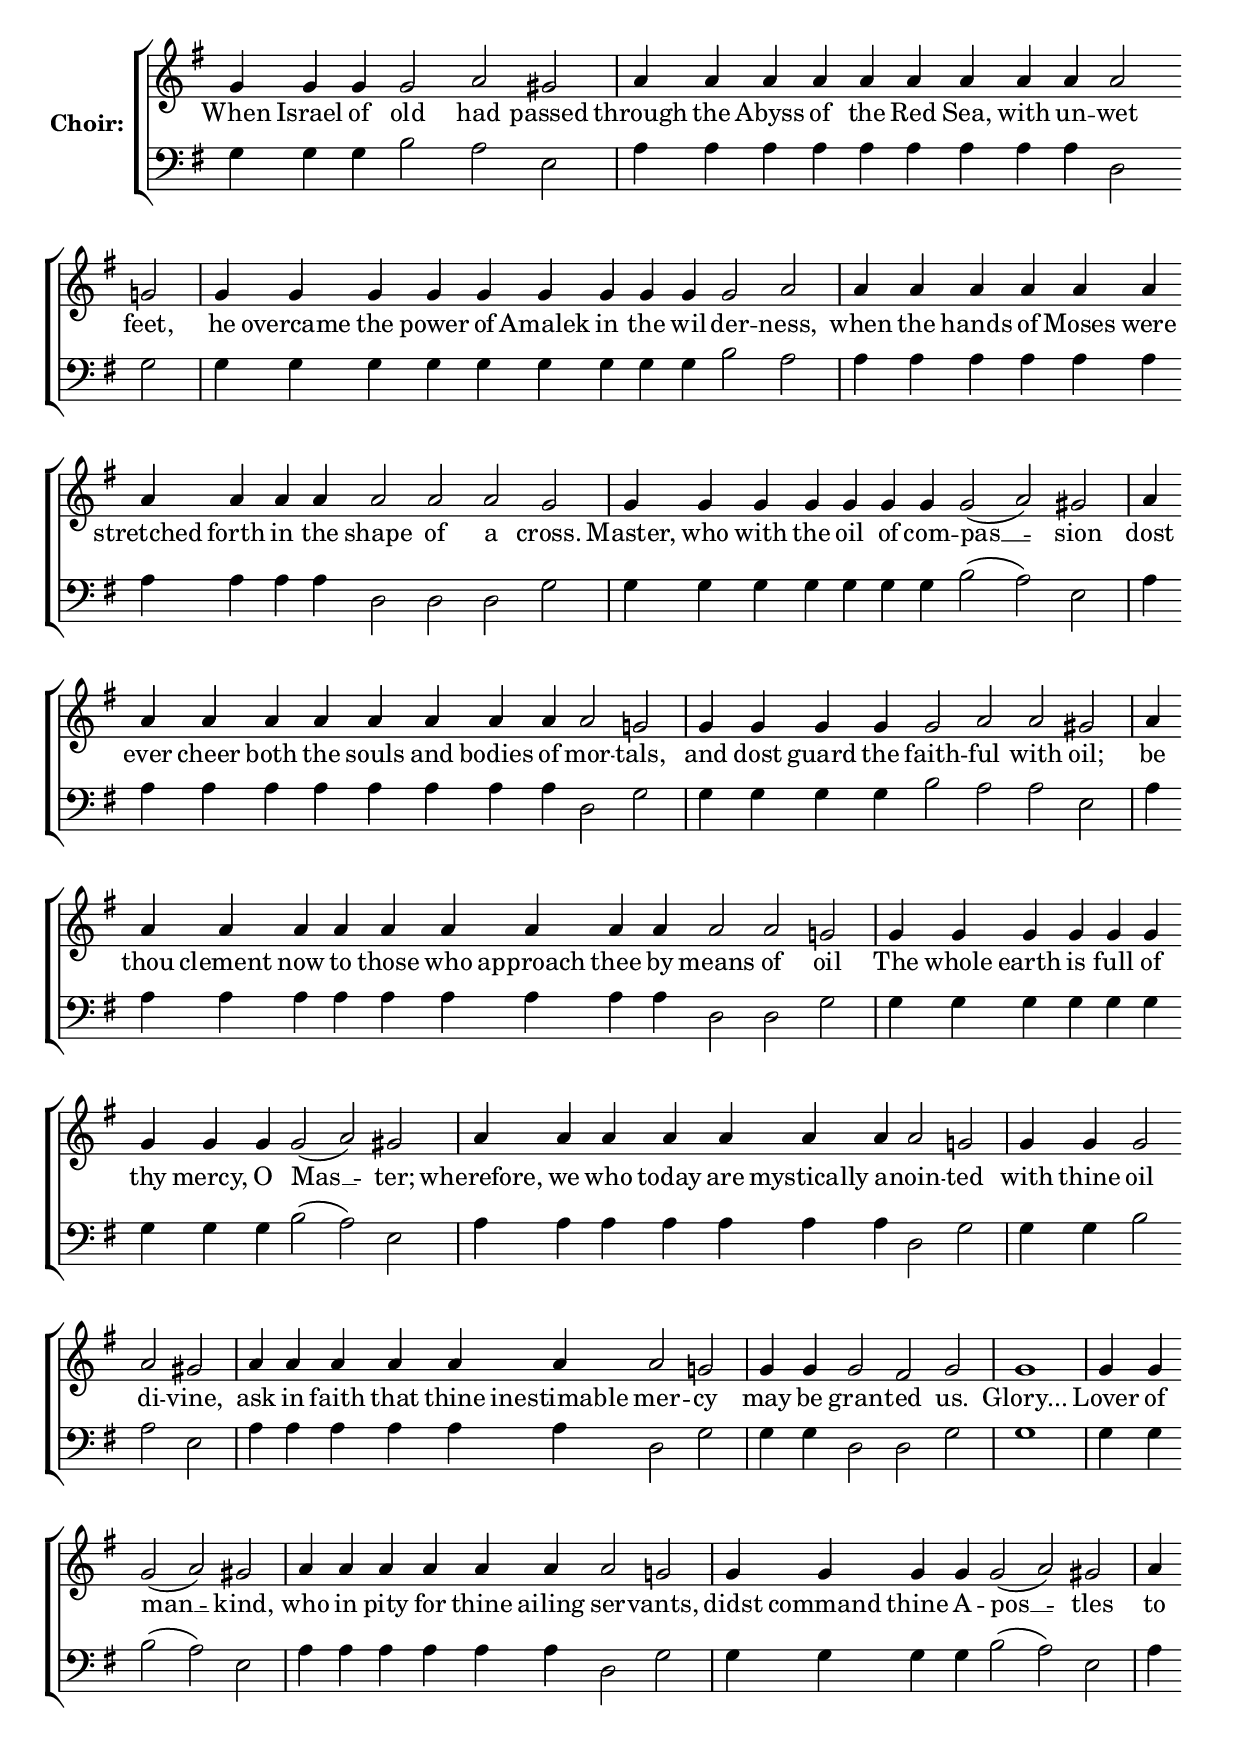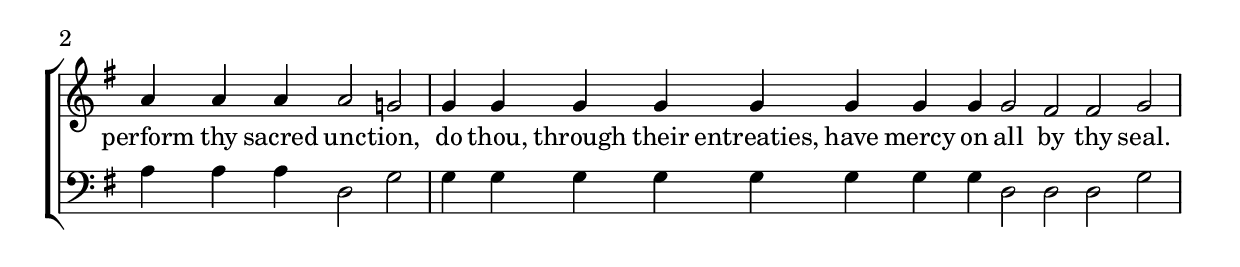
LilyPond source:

\version "2.16.2"

% =======================
% Global Variables
% =======================
alignleft = \once \override LyricText #'self-alignment-X = #-1

%
% voices
%
Sop = {
	\bar "" g'4 \bar "" g'4 \bar "" g'4 \bar "" g'2 \bar "" a' \bar "" gis' \bar "|" a'4 \bar "" a'4 \bar "" a'4 \bar "" a'4 \bar "" a'4 \bar "" a'4 \bar "" a'4 \bar "" a'4 \bar "" a'4 \bar "" a'2 \bar "" g' \bar "|" g'4 \bar "" g'4 \bar "" g'4 \bar "" g'4 \bar "" g'4 \bar "" g'4 \bar "" g'4 \bar "" g'4 \bar "" g'4 \bar "" g'2 \bar "" a' \bar "|" a'4 \bar "" a'4 \bar "" a'4 \bar "" a'4 \bar "" a'4 \bar "" a'4 \bar "" a'4 \bar "" a'4 \bar "" a'4 \bar "" a'4 \bar "" a'2 \bar "" a'2 \bar "" a'2 \bar "" g' \bar "|" g'4 \bar "" g'4 \bar "" g'4 \bar "" g'4 \bar "" g'4 \bar "" g'4 \bar "" g'4 \bar "" g'2 ( a' ) \bar "" gis' \bar "|" a'4 \bar "" a'4 \bar "" a'4 \bar "" a'4 \bar "" a'4 \bar "" a'4 \bar "" a'4 \bar "" a'4 \bar "" a'4 \bar "" a'2 \bar "" g' \bar "|" g'4 \bar "" g'4 \bar "" g'4 \bar "" g'4 \bar "" g'2 \bar "" a' \bar "" a' \bar "" gis' \bar "|" a'4 \bar "" a'4 \bar "" a'4 \bar "" a'4 \bar "" a'4 \bar "" a'4 \bar "" a'4 \bar "" a'4 \bar "" a'4 \bar "" a'4 \bar "" a'2 \bar "" a'2 \bar "" g' \bar "|" g'4 \bar "" g'4 \bar "" g'4 \bar "" g'4 \bar "" g'4 \bar "" g'4 \bar "" g'4 \bar "" g'4 \bar "" g'4 \bar "" g'2 ( a' ) \bar "" gis' \bar "|" a'4 \bar "" a'4 \bar "" a'4 \bar "" a'4 \bar "" a'4 \bar "" a'4 \bar "" a'4 \bar "" a'2 \bar "" g' \bar "|" g'4 \bar "" g'4 \bar "" g'2 \bar "" a' \bar "" gis' \bar "|" a'4 \bar "" a'4 \bar "" a'4 \bar "" a'4 \bar "" a'4 \bar "" a'4 \bar "" a'2 \bar "" g' \bar "|" g'4 \bar "" g'4 \bar "" g'2 \bar "" fis' \bar "" g' \bar "|" g'1 \bar "|" g'4 \bar "" g'4 \bar "" g'2 ( a' ) \bar "" gis' \bar "|" a'4 \bar "" a'4 \bar "" a'4 \bar "" a'4 \bar "" a'4 \bar "" a'4 \bar "" a'2 \bar "" g' \bar "|" g'4 \bar "" g'4 \bar "" g'4 \bar "" g'4 \bar "" g'2 ( a' ) \bar "" gis' \bar "|" a'4 \bar "" a'4 \bar "" a'4 \bar "" a'4 \bar "" a'2 \bar "" g' \bar "|" g'4 \bar "" g'4 \bar "" g'4 \bar "" g'4 \bar "" g'4 \bar "" g'4 \bar "" g'4 \bar "" g'4 \bar "" g'2 \bar "" fis' \bar "" fis' \bar "" g' \bar "|" 
}

Bass = {
	\bar "" g4 \bar "" g4 \bar "" g4 \bar "" b2 \bar "" a \bar "" e \bar "|" a4 \bar "" a4 \bar "" a4 \bar "" a4 \bar "" a4 \bar "" a4 \bar "" a4 \bar "" a4 \bar "" a4 \bar "" d2 \bar "" g \bar "|" g4 \bar "" g4 \bar "" g4 \bar "" g4 \bar "" g4 \bar "" g4 \bar "" g4 \bar "" g4 \bar "" g4 \bar "" b2 \bar "" a \bar "|" a4 \bar "" a4 \bar "" a4 \bar "" a4 \bar "" a4 \bar "" a4 \bar "" a4 \bar "" a4 \bar "" a4 \bar "" a4 \bar "" d2 \bar "" d2 \bar "" d2 \bar "" g \bar "|" g4 \bar "" g4 \bar "" g4 \bar "" g4 \bar "" g4 \bar "" g4 \bar "" g4 \bar "" b2 ( a ) \bar "" e \bar "|" a4 \bar "" a4 \bar "" a4 \bar "" a4 \bar "" a4 \bar "" a4 \bar "" a4 \bar "" a4 \bar "" a4 \bar "" d2 \bar "" g \bar "|" g4 \bar "" g4 \bar "" g4 \bar "" g4 \bar "" b2 \bar "" a \bar "" a \bar "" e \bar "|" a4 \bar "" a4 \bar "" a4 \bar "" a4 \bar "" a4 \bar "" a4 \bar "" a4 \bar "" a4 \bar "" a4 \bar "" a4 \bar "" d2 \bar "" d2 \bar "" g \bar "|" g4 \bar "" g4 \bar "" g4 \bar "" g4 \bar "" g4 \bar "" g4 \bar "" g4 \bar "" g4 \bar "" g4 \bar "" b2 ( a ) \bar "" e \bar "|" a4 \bar "" a4 \bar "" a4 \bar "" a4 \bar "" a4 \bar "" a4 \bar "" a4 \bar "" d2 \bar "" g \bar "|" g4 \bar "" g4 \bar "" b2 \bar "" a \bar "" e \bar "|" a4 \bar "" a4 \bar "" a4 \bar "" a4 \bar "" a4 \bar "" a4 \bar "" d2 \bar "" g \bar "|" g4 \bar "" g4 \bar "" d2 \bar "" d \bar "" g \bar "|" g1 \bar "|" g4 \bar "" g4 \bar "" b2 ( a ) \bar "" e \bar "|" a4 \bar "" a4 \bar "" a4 \bar "" a4 \bar "" a4 \bar "" a4 \bar "" d2 \bar "" g \bar "|" g4 \bar "" g4 \bar "" g4 \bar "" g4 \bar "" b2 ( a ) \bar "" e \bar "|" a4 \bar "" a4 \bar "" a4 \bar "" a4 \bar "" d2 \bar "" g \bar "|" g4 \bar "" g4 \bar "" g4 \bar "" g4 \bar "" g4 \bar "" g4 \bar "" g4 \bar "" g4 \bar "" d2 \bar "" d \bar "" d \bar "" g \bar "|" 
}


% =======================
% Lyrics
% =======================
words = \lyricmode {
	When Israel of old had passed 
	through the Abyss of the Red Sea, with un -- wet feet, 
	he overcame the power of Amalek in the wil -- der -- ness, 
	when the hands of Moses were stretched forth in the shape of a cross. 
	Master, who with the oil of com -- pas __ -- sion 
	dost ever cheer both the souls and bodies of mor -- tals, 
	and dost guard the faith -- ful with oil; 
	be thou clement now to those who approach thee by means of oil 
	The whole earth is full of thy mercy, O Mas __ -- ter; 
	wherefore, we who today are mystically a -- noin -- ted 
	with thine oil di -- vine, 
	ask in faith that thine inestimable mer -- cy 
	may be gran -- ted us. 
	Glory... 
	Lover of man __ -- kind, 
	who in pity for thine ailing ser -- vants, 
	didst command thine A -- pos __ -- tles 
	to perform thy sacred unc -- tion, 
	do thou, through their entreaties, have mercy on all by thy seal. 
}

% =======================
% Score
% =======================
\score {
  \new ChoirStaff \with {
    instrumentName = \markup \bold "Choir:"
  }
  <<
    #(set-accidental-style 'neo-modern 'Score)
    \new Staff {
      \key g \major
      \cadenzaOn
      <<{
	  \new Voice = "Sop" {
	    %\voiceOne
	    \Sop
	  }
	}>>
    }
    \new Lyrics \lyricsto "Sop" { \words }
    \new Staff {
      \key g \major
      \clef bass
      \cadenzaOn
      <<{
	  \new Voice = "Bass" {
	    %\voiceOne
	    \Bass
	  }
	}>>
    }
  >>
}

% =======================
% Layout
% =======================
\layout {
  \context {
    \Score
    \remove "Bar_number_engraver"
  }
  \context {
    \Staff
    \remove "Time_signature_engraver"
  }
}			
